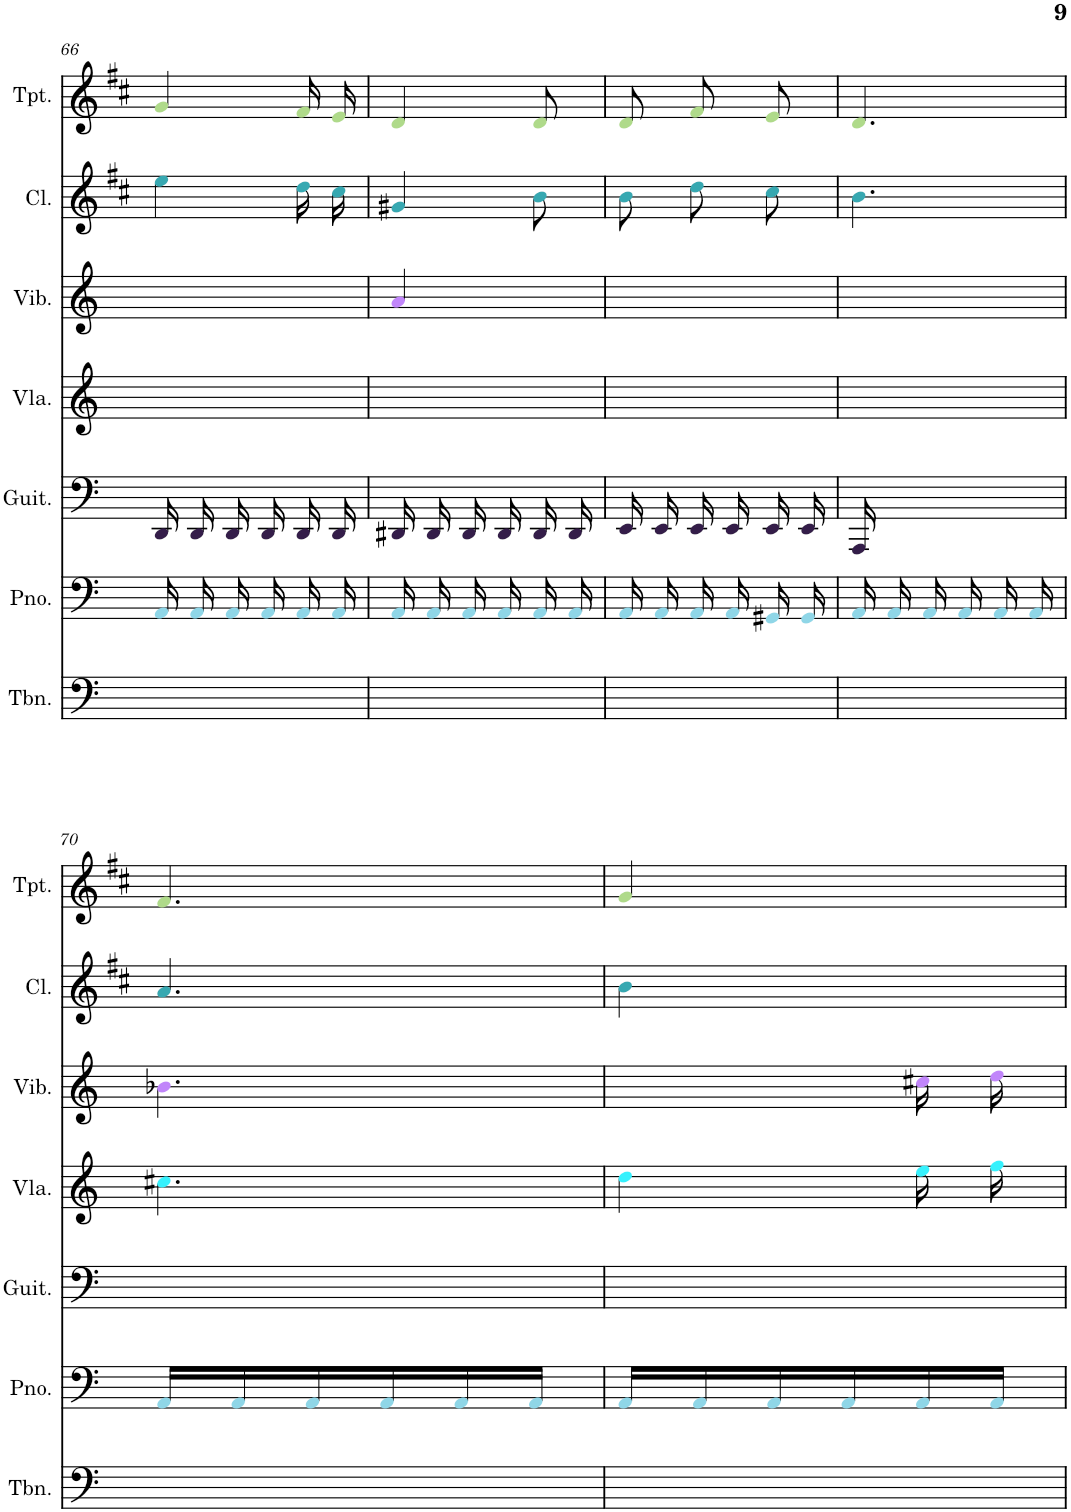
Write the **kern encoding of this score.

**kern	**kern	**kern	**kern	**kern	**kern	**kern
*part7	*part6	*part5	*part4	*part3	*part2	*part1
*staff7	*staff6	*staff5	*staff4	*staff3	*staff2	*staff1
*I"Trombone	*I"Piano	*I"Classical Guitar	*I"Viola	*I"Vibraphone	*I"Clarinet	*I"Trumpet
*I'Tbn.	*I'Pno.	*I'Guit.	*I'Vla.	*I'Vib.	*I'Cl.	*I'Tpt.
!!LO:PB:g=z
*clefF4	*clefF4	*clefF4	*clefG2	*clefG2	*clefG2	*clefG2
*	*	*	*	*	*Trd1c2	*Trd1c2
*k[]	*k[]	*k[]	*k[]	*k[]	*k[f#c#]	*k[f#c#]
*M3/8	*M3/8	*M3/8	*M3/8	*M3/8	*M3/8	*M3/8
=66	=66	=66	=66	=66	=66	=66
4.ryy	16AAi/	16DDj/LL	4.ryy	4.ryy	4eeZ\	4gV/
.	16AAi/	16DDj/	.	.	.	.
.	16AAi/	16DDj/	.	.	.	.
.	16AAi/	16DDj/	.	.	.	.
.	16AAi/	16DDj/	.	.	16ddZ\LL	16f#V/LL
.	16AAi/	16DDj/JJ	.	.	16cc#Z\JJ	16eV/JJ
=67	=67	=67	=67	=67	=67	=67
4.ryy	16AAi/	16DD#Xj/LL	4.ryy	4aN/	4g#XZ/	4dV/
.	16AAi/	16DD#j/	.	.	.	.
.	16AAi/	16DD#j/	.	.	.	.
.	16AAi/	16DD#j/	.	.	.	.
.	16AAi/	16DD#j/	.	8ryy	8bZ\	8dV/
.	16AAi/	16DD#j/JJ	.	.	.	.
=68	=68	=68	=68	=68	=68	=68
4.ryy	16AAi/	16EEj/LL	4.ryy	4.ryy	8bZ\L	8dV/L
.	16AAi/	16EEj/	.	.	.	.
.	16AAi/	16EEj/	.	.	8ddZ\	8f#V/
.	16AAi/	16EEj/	.	.	.	.
.	16GG#Xi/	16EEj/	.	.	8cc#Z\J	8eV/J
.	16GG#i/	16EEj/JJ	.	.	.	.
=69	=69	=69	=69	=69	=69	=69
4.ryy	16AAi/	16AAAj/	4.ryy	4.ryy	4.bZ\	4.dV/
.	16AAi/	4ryy	.	.	.	.
.	16AAi/	.	.	.	.	.
.	16AAi/	.	.	.	.	.
.	16AAi/	.	.	.	.	.
.	16AAi/	16ryy	.	.	.	.
!!LO:LB:g=z
=70	=70	=70	=70	=70	=70	=70
4.ryy	16AAi/LL	4.ryy	4.cc#Xl\	4.b-XN\	4.aZ/	4.f#V/
.	16AAi/	.	.	.	.	.
.	16AAi/	.	.	.	.	.
.	16AAi/	.	.	.	.	.
.	16AAi/	.	.	.	.	.
.	16AAi/JJ	.	.	.	.	.
=71	=71	=71	=71	=71	=71	=71
4.ryy	16AAi/LL	4.ryy	4ddl\	4ryy	4bZ\	4gV/
.	16AAi/	.	.	.	.	.
.	16AAi/	.	.	.	.	.
.	16AAi/	.	.	.	.	.
.	16AAi/	.	16eel\LL	16cc#XN\LL	8ryy	8ryy
.	16AAi/JJ	.	16ffl\JJ	16ddN\JJ	.	.
=	=	=	=	=	=	=
*-	*-	*-	*-	*-	*-	*-
